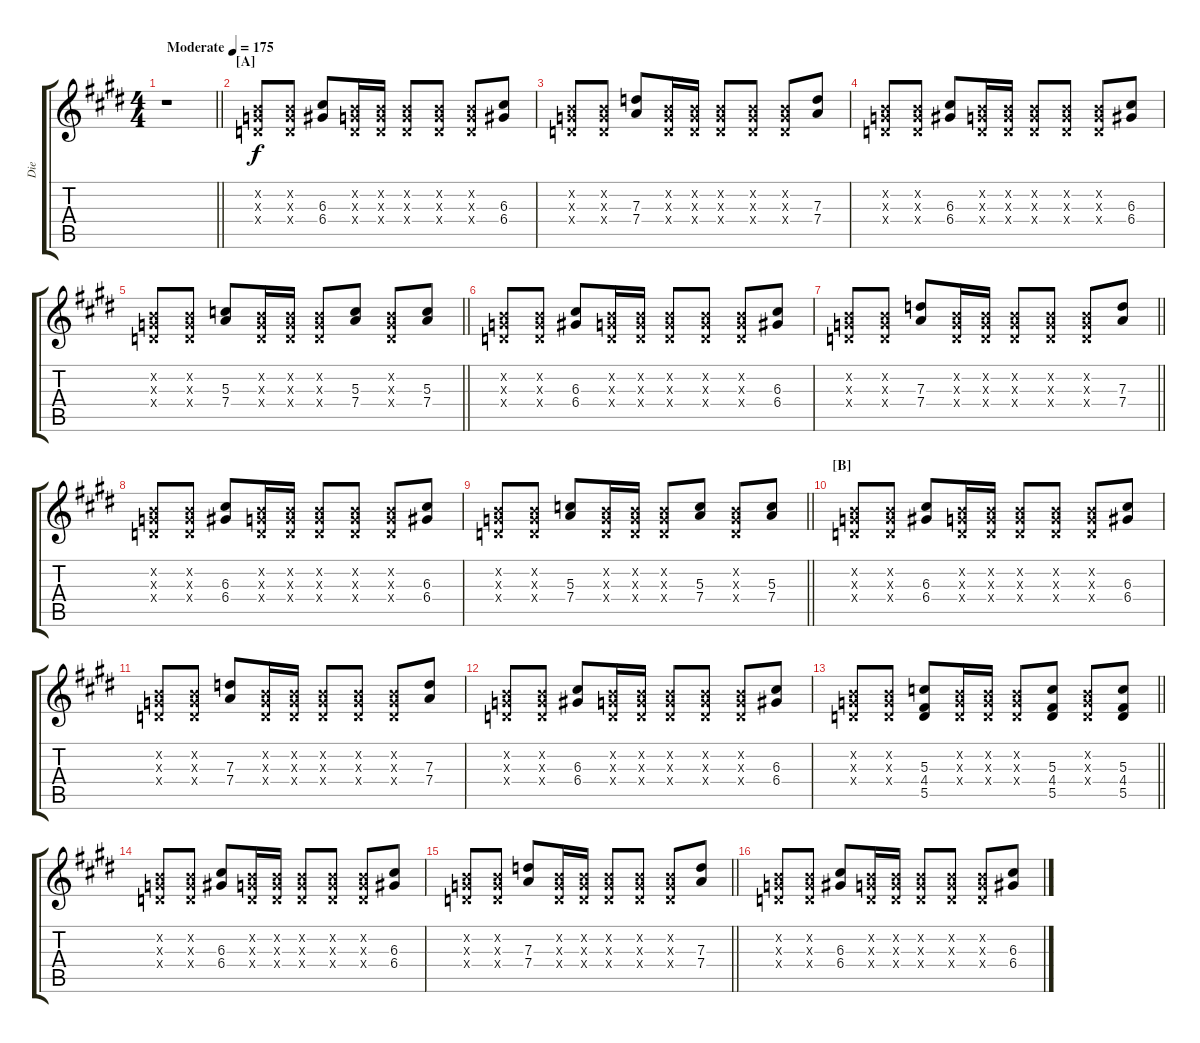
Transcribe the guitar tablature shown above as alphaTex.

\track ("Die" "Die") {instrument distortionguitar}
\staff {score tabs}
\tuning (E4 B3 G3 D3 A2 E2) {hide}
\ts (4 4)
\tempo (175 "Moderate")
\clef g2
\barLineRight lightlight
\ks c#minor
r.1{dy f instrument distortionguitar} |
\section ("" "[A]")
(0.2{x} 0.3{x} 0.4{x}).8 (0.2{x} 0.3{x} 0.4{x}).8 (6.3 6.4).8 (0.2{x} 0.3{x} 0.4{x}).16 (0.2{x} 0.3{x} 0.4{x}).16 (0.2{x} 0.3{x} 0.4{x}).8 (0.2{x} 0.3{x} 0.4{x}).8 (0.2{x} 0.3{x} 0.4{x}).8 (6.3 6.4).8 |
(0.2{x} 0.3{x} 0.4{x}).8 (0.2{x} 0.3{x} 0.4{x}).8 (7.3 7.4).8 (0.2{x} 0.3{x} 0.4{x}).16 (0.2{x} 0.3{x} 0.4{x}).16 (0.2{x} 0.3{x} 0.4{x}).8 (0.2{x} 0.3{x} 0.4{x}).8 (0.2{x} 0.3{x} 0.4{x}).8 (7.3 7.4).8 |
(0.2{x} 0.3{x} 0.4{x}).8 (0.2{x} 0.3{x} 0.4{x}).8 (6.3 6.4).8 (0.2{x} 0.3{x} 0.4{x}).16 (0.2{x} 0.3{x} 0.4{x}).16 (0.2{x} 0.3{x} 0.4{x}).8 (0.2{x} 0.3{x} 0.4{x}).8 (0.2{x} 0.3{x} 0.4{x}).8 (6.3 6.4).8 |
\barLineRight lightlight
(0.2{x} 0.3{x} 0.4{x}).8 (0.2{x} 0.3{x} 0.4{x}).8 (5.3 7.4).8 (0.2{x} 0.3{x} 0.4{x}).16 (0.2{x} 0.3{x} 0.4{x}).16 (0.2{x} 0.3{x} 0.4{x}).8 (5.3 7.4).8 (0.2{x} 0.3{x} 0.4{x}).8 (5.3 7.4).8 |
(0.2{x} 0.3{x} 0.4{x}).8 (0.2{x} 0.3{x} 0.4{x}).8 (6.3 6.4).8 (0.2{x} 0.3{x} 0.4{x}).16 (0.2{x} 0.3{x} 0.4{x}).16 (0.2{x} 0.3{x} 0.4{x}).8 (0.2{x} 0.3{x} 0.4{x}).8 (0.2{x} 0.3{x} 0.4{x}).8 (6.3 6.4).8 |
\barLineRight lightlight
(0.2{x} 0.3{x} 0.4{x}).8 (0.2{x} 0.3{x} 0.4{x}).8 (7.3 7.4).8 (0.2{x} 0.3{x} 0.4{x}).16 (0.2{x} 0.3{x} 0.4{x}).16 (0.2{x} 0.3{x} 0.4{x}).8 (0.2{x} 0.3{x} 0.4{x}).8 (0.2{x} 0.3{x} 0.4{x}).8 (7.3 7.4).8 |
(0.2{x} 0.3{x} 0.4{x}).8 (0.2{x} 0.3{x} 0.4{x}).8 (6.3 6.4).8 (0.2{x} 0.3{x} 0.4{x}).16 (0.2{x} 0.3{x} 0.4{x}).16 (0.2{x} 0.3{x} 0.4{x}).8 (0.2{x} 0.3{x} 0.4{x}).8 (0.2{x} 0.3{x} 0.4{x}).8 (6.3 6.4).8 |
\barLineRight lightlight
(0.2{x} 0.3{x} 0.4{x}).8 (0.2{x} 0.3{x} 0.4{x}).8 (5.3 7.4).8 (0.2{x} 0.3{x} 0.4{x}).16 (0.2{x} 0.3{x} 0.4{x}).16 (0.2{x} 0.3{x} 0.4{x}).8 (5.3 7.4).8 (0.2{x} 0.3{x} 0.4{x}).8 (5.3 7.4).8 |
\section ("" "[B]")
(0.2{x} 0.3{x} 0.4{x}).8 (0.2{x} 0.3{x} 0.4{x}).8 (6.3 6.4).8 (0.2{x} 0.3{x} 0.4{x}).16 (0.2{x} 0.3{x} 0.4{x}).16 (0.2{x} 0.3{x} 0.4{x}).8 (0.2{x} 0.3{x} 0.4{x}).8 (0.2{x} 0.3{x} 0.4{x}).8 (6.3 6.4).8 |
(0.2{x} 0.3{x} 0.4{x}).8 (0.2{x} 0.3{x} 0.4{x}).8 (7.3 7.4).8 (0.2{x} 0.3{x} 0.4{x}).16 (0.2{x} 0.3{x} 0.4{x}).16 (0.2{x} 0.3{x} 0.4{x}).8 (0.2{x} 0.3{x} 0.4{x}).8 (0.2{x} 0.3{x} 0.4{x}).8 (7.3 7.4).8 |
(0.2{x} 0.3{x} 0.4{x}).8 (0.2{x} 0.3{x} 0.4{x}).8 (6.3 6.4).8 (0.2{x} 0.3{x} 0.4{x}).16 (0.2{x} 0.3{x} 0.4{x}).16 (0.2{x} 0.3{x} 0.4{x}).8 (0.2{x} 0.3{x} 0.4{x}).8 (0.2{x} 0.3{x} 0.4{x}).8 (6.3 6.4).8 |
\barLineRight lightlight
(0.2{x} 0.3{x} 0.4{x}).8 (0.2{x} 0.3{x} 0.4{x}).8 (5.3 4.4 5.5).8 (0.2{x} 0.3{x} 0.4{x}).16 (0.2{x} 0.3{x} 0.4{x}).16 (0.2{x} 0.3{x} 0.4{x}).8 (5.3 4.4 5.5).8 (0.2{x} 0.3{x} 0.4{x}).8 (5.3 4.4 5.5).8 |
(0.2{x} 0.3{x} 0.4{x}).8 (0.2{x} 0.3{x} 0.4{x}).8 (6.3 6.4).8 (0.2{x} 0.3{x} 0.4{x}).16 (0.2{x} 0.3{x} 0.4{x}).16 (0.2{x} 0.3{x} 0.4{x}).8 (0.2{x} 0.3{x} 0.4{x}).8 (0.2{x} 0.3{x} 0.4{x}).8 (6.3 6.4).8 |
\barLineRight lightlight
(0.2{x} 0.3{x} 0.4{x}).8 (0.2{x} 0.3{x} 0.4{x}).8 (7.3 7.4).8 (0.2{x} 0.3{x} 0.4{x}).16 (0.2{x} 0.3{x} 0.4{x}).16 (0.2{x} 0.3{x} 0.4{x}).8 (0.2{x} 0.3{x} 0.4{x}).8 (0.2{x} 0.3{x} 0.4{x}).8 (7.3 7.4).8 |
(0.2{x} 0.3{x} 0.4{x}).8 (0.2{x} 0.3{x} 0.4{x}).8 (6.3 6.4).8 (0.2{x} 0.3{x} 0.4{x}).16 (0.2{x} 0.3{x} 0.4{x}).16 (0.2{x} 0.3{x} 0.4{x}).8 (0.2{x} 0.3{x} 0.4{x}).8 (0.2{x} 0.3{x} 0.4{x}).8 (6.3 6.4).8
